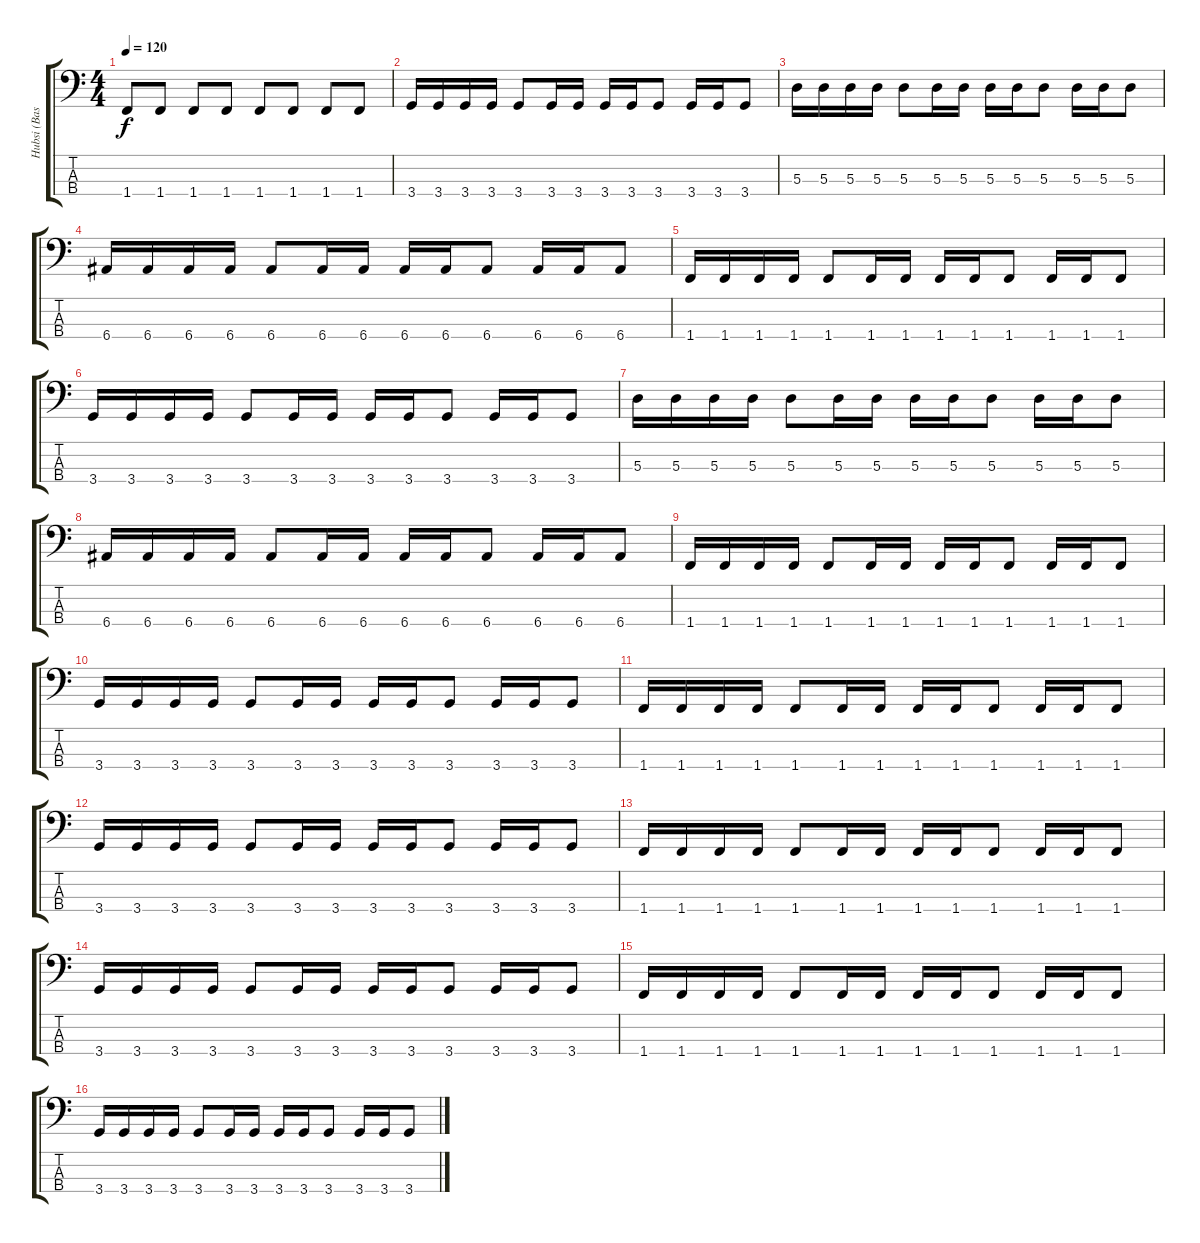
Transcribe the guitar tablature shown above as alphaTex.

\track ("Hubsi (Bass)" "Hubsi (Bas") {instrument electricbassfinger}
\staff {score tabs}
\tuning (G2 D2 A1 E1) {hide}
\ts (4 4)
\tempo 120
\clef f4
\ks c
1.4.8{dy f} 1.4.8 1.4.8 1.4.8 1.4.8 1.4.8 1.4.8 1.4.8 |
3.4.16 3.4.16 3.4.16 3.4.16 3.4.8 3.4.16 3.4.16 3.4.16 3.4.16 3.4.8 3.4.16 3.4.16 3.4.8 |
5.3.16 5.3.16 5.3.16 5.3.16 5.3.8 5.3.16 5.3.16 5.3.16 5.3.16 5.3.8 5.3.16 5.3.16 5.3.8 |
6.4.16 6.4.16 6.4.16 6.4.16 6.4.8 6.4.16 6.4.16 6.4.16 6.4.16 6.4.8 6.4.16 6.4.16 6.4.8 |
1.4.16 1.4.16 1.4.16 1.4.16 1.4.8 1.4.16 1.4.16 1.4.16 1.4.16 1.4.8 1.4.16 1.4.16 1.4.8 |
3.4.16 3.4.16 3.4.16 3.4.16 3.4.8 3.4.16 3.4.16 3.4.16 3.4.16 3.4.8 3.4.16 3.4.16 3.4.8 |
5.3.16 5.3.16 5.3.16 5.3.16 5.3.8 5.3.16 5.3.16 5.3.16 5.3.16 5.3.8 5.3.16 5.3.16 5.3.8 |
6.4.16 6.4.16 6.4.16 6.4.16 6.4.8 6.4.16 6.4.16 6.4.16 6.4.16 6.4.8 6.4.16 6.4.16 6.4.8 |
1.4.16 1.4.16 1.4.16 1.4.16 1.4.8 1.4.16 1.4.16 1.4.16 1.4.16 1.4.8 1.4.16 1.4.16 1.4.8 |
3.4.16 3.4.16 3.4.16 3.4.16 3.4.8 3.4.16 3.4.16 3.4.16 3.4.16 3.4.8 3.4.16 3.4.16 3.4.8 |
1.4.16 1.4.16 1.4.16 1.4.16 1.4.8 1.4.16 1.4.16 1.4.16 1.4.16 1.4.8 1.4.16 1.4.16 1.4.8 |
3.4.16 3.4.16 3.4.16 3.4.16 3.4.8 3.4.16 3.4.16 3.4.16 3.4.16 3.4.8 3.4.16 3.4.16 3.4.8 |
1.4.16 1.4.16 1.4.16 1.4.16 1.4.8 1.4.16 1.4.16 1.4.16 1.4.16 1.4.8 1.4.16 1.4.16 1.4.8 |
3.4.16 3.4.16 3.4.16 3.4.16 3.4.8 3.4.16 3.4.16 3.4.16 3.4.16 3.4.8 3.4.16 3.4.16 3.4.8 |
1.4.16 1.4.16 1.4.16 1.4.16 1.4.8 1.4.16 1.4.16 1.4.16 1.4.16 1.4.8 1.4.16 1.4.16 1.4.8 |
3.4.16 3.4.16 3.4.16 3.4.16 3.4.8 3.4.16 3.4.16 3.4.16 3.4.16 3.4.8 3.4.16 3.4.16 3.4.8
